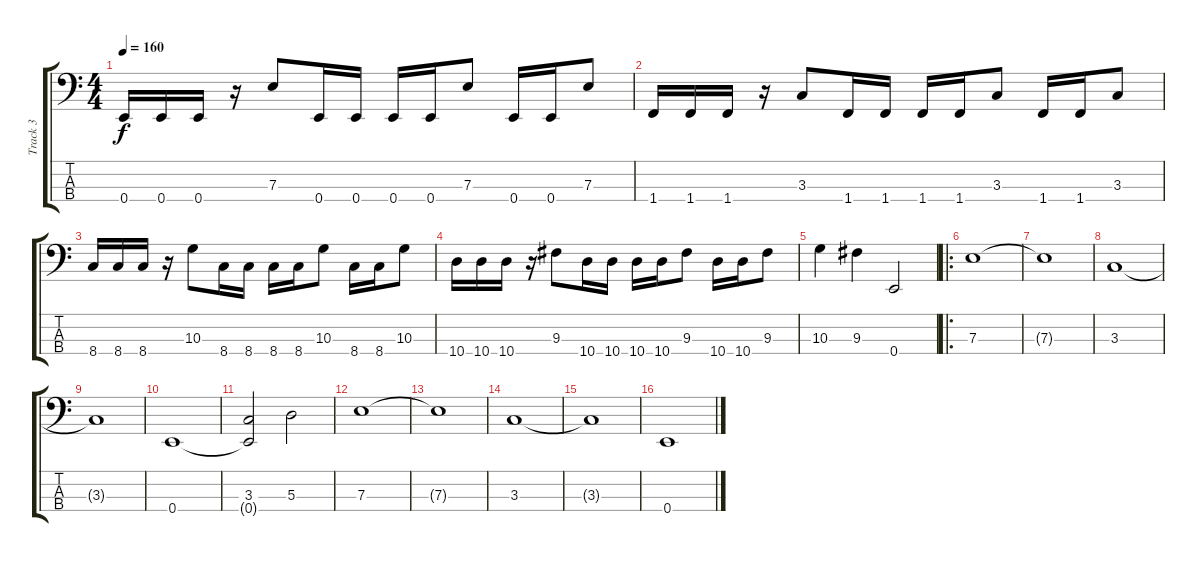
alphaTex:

\track ("Track 3" "Track 3") {instrument electricbassfinger}
\staff {score tabs}
\tuning (G2 D2 A1 E1) {hide}
\ts (4 4)
\tempo 160
\clef f4
\ks c
0.4.16{dy f} 0.4.16 0.4.16 r.16 7.3.8 0.4.16 0.4.16 0.4.16 0.4.16 7.3.8 0.4.16 0.4.16 7.3.8 |
1.4.16 1.4.16 1.4.16 r.16 3.3.8 1.4.16 1.4.16 1.4.16 1.4.16 3.3.8 1.4.16 1.4.16 3.3.8 |
8.4.16 8.4.16 8.4.16 r.16 10.3.8 8.4.16 8.4.16 8.4.16 8.4.16 10.3.8 8.4.16 8.4.16 10.3.8 |
10.4.16 10.4.16 10.4.16 r.16 9.3.8 10.4.16 10.4.16 10.4.16 10.4.16 9.3.8 10.4.16 10.4.16 9.3.8 |
10.3.4 9.3.4 0.4.2 |
\ro
7.3.1 |
7.3{t}.1 |
3.3.1 |
3.3{t}.1 |
0.4.1 |
(3.3 0.4{t}).2 5.3.2 |
7.3.1 |
7.3{t}.1 |
3.3.1 |
3.3{t}.1 |
0.4.1
